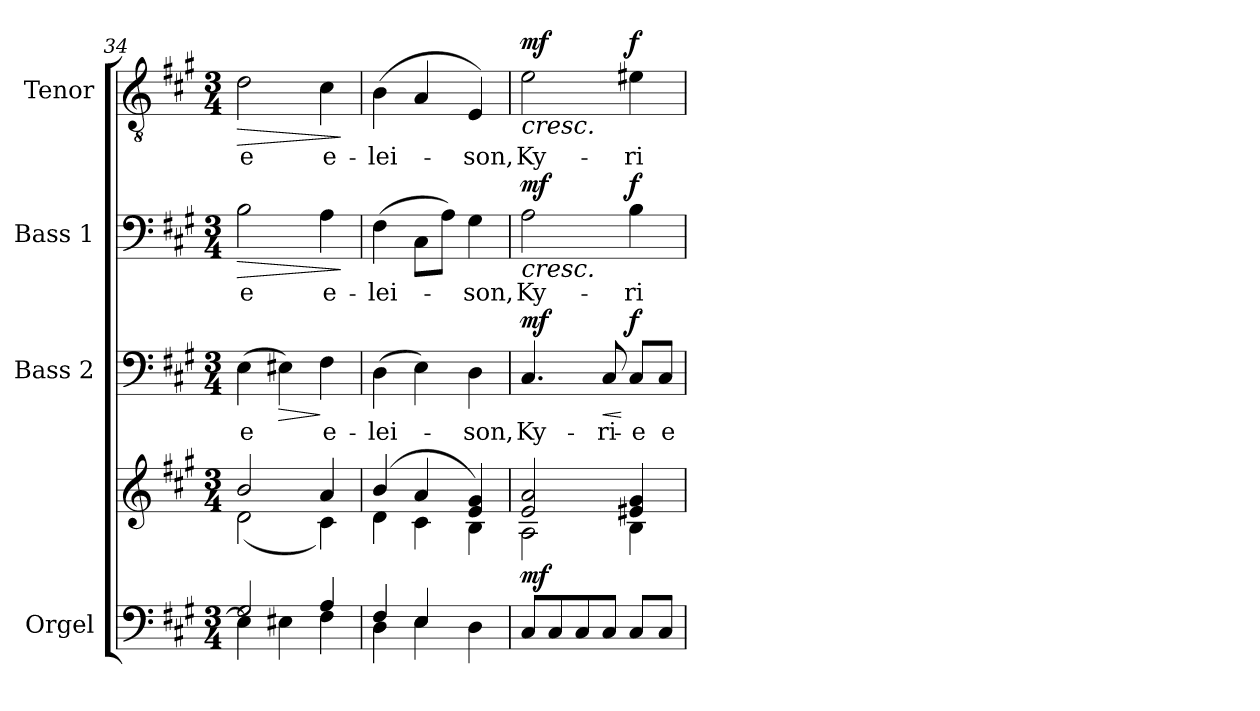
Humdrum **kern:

**kern	**kern	**dynam	**kern	**text	**dynam	**kern	**text	**dynam	**kern	**text	**dynam
*part4	*part4	*part4	*part3	*part3	*part3	*part2	*part2	*part2	*part1	*part1	*part1
*staff5	*staff4	*staff4/5	*staff3	*staff3	*staff3	*staff2	*staff2	*staff2	*staff1	*staff1	*staff1
*I"Orgel	*	*	*I"Bass 2	*	*	*I"Bass 1	*	*	*I"Tenor	*	*
*I'Org.	*	*	*I'B2.	*	*	*I'B1.	*	*	*I'T.	*	*
*clefF4	*clefG2	*	*clefF4	*	*	*clefF4	*	*	*clefGv2	*	*
*k[f#c#g#]	*k[f#c#g#]	*	*k[f#c#g#]	*	*	*k[f#c#g#]	*	*	*k[f#c#g#]	*	*
*A:	*A:	*	*A:	*	*	*A:	*	*	*A:	*	*
*M3/4	*M3/4	*	*M3/4	*	*	*M3/4	*	*	*M3/4	*	*
=34	=34	=34	=34	=34	=34	=34	=34	=34	=34	=34	=34
*^	*^	*	*	*	*	*	*	*	*	*	*
!	!	!	!	!	!	!LO:LY:b	!	!	!LO:LY:b	!LO:HP:b	!	!LO:LY:b	!LO:HP:b
2G#/	4E\]	2b/	(<2d\	.	(>4E\	-e	.	2B\	-e	>	2d\	-e	>
!	!	!	!	!	!	!	!LO:HP:b	!	!	!	!	!	!
.	4E#X\	.	.	.	4E#X\)	.	>	.	.	.	.	.	.
!	!	!	!	!	!	!LO:LY:b	!	!	!LO:LY:b	!	!	!LO:LY:b	!
4A/	4F#\	4a/	4c#\)	.	4F#\	e-	]	4A\	e-	.	4c#\	e-	.
*v	*v	*	*	*	*	*	*	*	*	*	*	*	*
*	*v	*v	*	*	*	*	*	*	*	*	*	*
.	.	.	.	.	.	.	.	]	.	.	]
=35	=35	=35	=35	=35	=35	=35	=35	=35	=35	=35	=35
*^	*^	*	*	*	*	*	*	*	*	*	*
!	!	!	!	!	!	!LO:LY:b	!	!	!LO:LY:b	!	!	!LO:LY:b	!
4F#/	4D\	(4b/	4d\	.	(>4D\	-lei-	.	(<4F#\	-lei-	.	(>4B\	-lei-	.
4E/	4E\	4a/	4c#\	.	4E\)	.	.	8C#\L	.	.	4A/	.	.
.	.	.	.	.	.	.	.	8A\J)	.	.	.	.	.
!	!	!	!	!	!	!LO:LY:b	!	!	!LO:LY:b	!	!	!LO:LY:b	!
4ryy	4D\	4e/ 4g#/)	4B\	.	4D\	-son,	.	4G#\	-son,	.	4E/)	-son,	.
=36	=36	=36	=36	=36	=36	=36	=36	=36	=36	=36	=36	=36	=36
!	!	!	!	!LO:DY:b	!	!LO:LY:b	!LO:DY:a	!	!LO:LY:b	!LO:HP:b	!	!LO:LY:b	!LO:HP:b
!	!	!	!	!	!	!	!	!	!	!LO:DY:n=1:a	!	!	!LO:DY:n=1:a
*v	*v	*	*	*	*	*	*	*	*	*	*	*	*
8C#/L	2e/ 2a/	2A\	mf	4.C#/	Ky-	mf	2A\	Ky-	< mf	2e\	Ky-	< mf
8C#/	.	.	.	.	.	.	.	.	.	.	.	.
8C#/	.	.	.	.	.	.	.	.	.	.	.	.
!	!	!	!	!	!LO:LY:b	!LO:HP:b	!	!	!	!	!	!
8C#/J	.	.	.	8C#/	-ri-	<	.	.	.	.	.	.
!	!	!	!	!	!LO:LY:b	!LO:DY:n=1:a	!	!LO:LY:b	!LO:DY:n=2:a	!	!LO:LY:b	!LO:DY:n=2:a
8C#/L	4e#X/ 4g#/	4B\	.	8C#/L	-e	[ f	4B\	-ri-	f	4e#X\	-ri-	f
!	!	!	!	!	!LO:LY:b	!	!	!	!	!	!	!
8C#/J	.	.	.	8C#/J	e-	.	.	.	.	.	.	.
*	*v	*v	*	*	*	*	*	*	*	*	*	*
.	.	.	.	.	.	.	.	[	.	.	[
=	=	=	=	=	=	=	=	=	=	=	=
*-	*-	*-	*-	*-	*-	*-	*-	*-	*-	*-	*-
